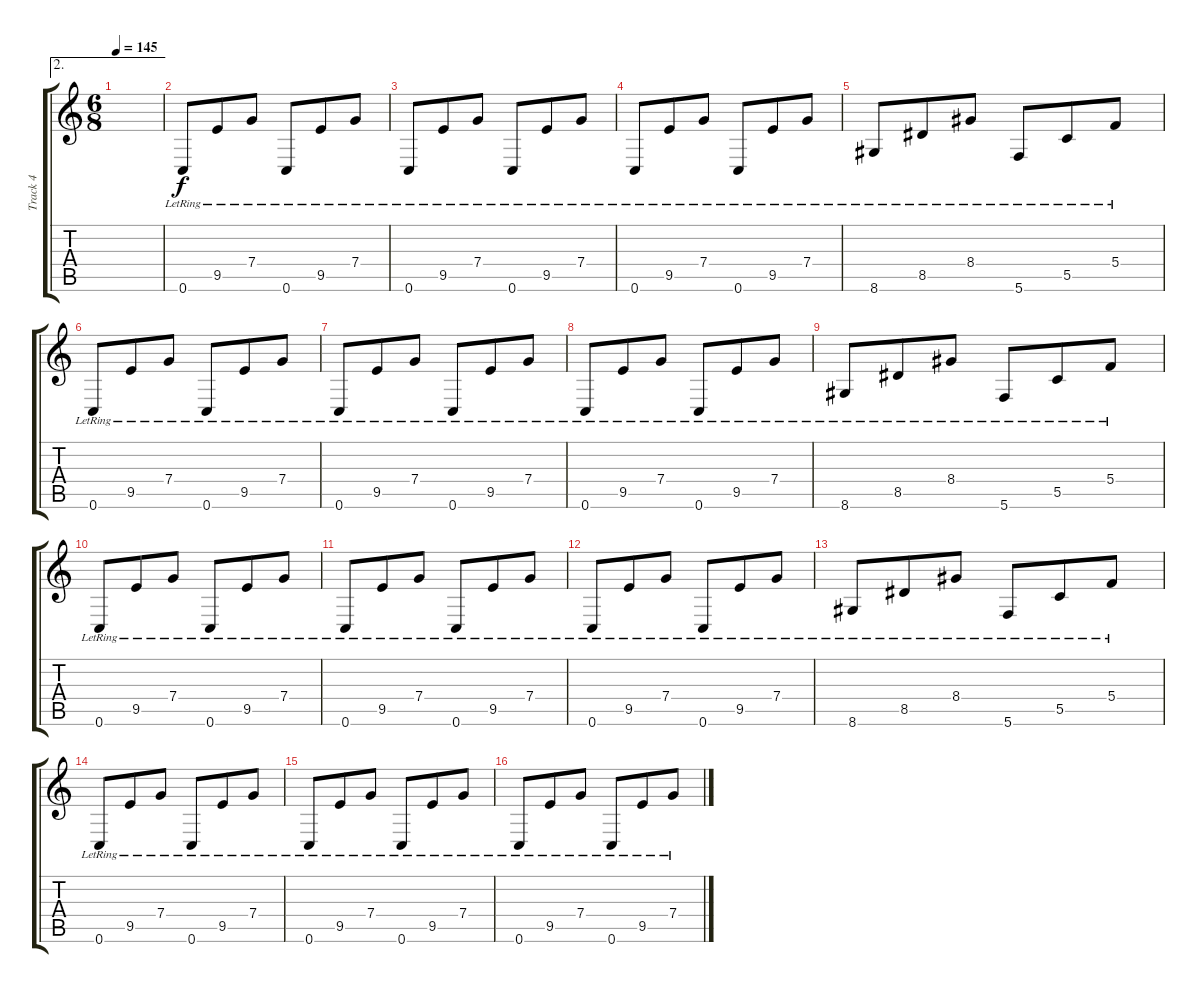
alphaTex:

\track ("Track 4" "Track 4") {instrument acousticguitarsteel}
\staff {score tabs}
\tuning (D4 A3 F3 C3 G2 C2) {hide}
\ae 2
\ts (6 8)
\tempo 145
\clef g2
\ks c
|
0.6{lr}.8 9.5{lr}.8 7.4{lr}.8 0.6{lr}.8 9.5{lr}.8 7.4{lr}.8 |
0.6{lr}.8 9.5{lr}.8 7.4{lr}.8 0.6{lr}.8 9.5{lr}.8 7.4{lr}.8 |
0.6{lr}.8 9.5{lr}.8 7.4{lr}.8 0.6{lr}.8 9.5{lr}.8 7.4{lr}.8 |
8.6{lr}.8 8.5{lr}.8 8.4{lr}.8 5.6{lr}.8 5.5{lr}.8 5.4{lr}.8 |
0.6{lr}.8 9.5{lr}.8 7.4{lr}.8 0.6{lr}.8 9.5{lr}.8 7.4{lr}.8 |
0.6{lr}.8 9.5{lr}.8 7.4{lr}.8 0.6{lr}.8 9.5{lr}.8 7.4{lr}.8 |
0.6{lr}.8 9.5{lr}.8 7.4{lr}.8 0.6{lr}.8 9.5{lr}.8 7.4{lr}.8 |
8.6{lr}.8 8.5{lr}.8 8.4{lr}.8 5.6{lr}.8 5.5{lr}.8 5.4{lr}.8 |
0.6{lr}.8 9.5{lr}.8 7.4{lr}.8 0.6{lr}.8 9.5{lr}.8 7.4{lr}.8 |
0.6{lr}.8 9.5{lr}.8 7.4{lr}.8 0.6{lr}.8 9.5{lr}.8 7.4{lr}.8 |
0.6{lr}.8 9.5{lr}.8 7.4{lr}.8 0.6{lr}.8 9.5{lr}.8 7.4{lr}.8 |
8.6{lr}.8 8.5{lr}.8 8.4{lr}.8 5.6{lr}.8 5.5{lr}.8 5.4{lr}.8 |
0.6{lr}.8 9.5{lr}.8 7.4{lr}.8 0.6{lr}.8 9.5{lr}.8 7.4{lr}.8 |
0.6{lr}.8 9.5{lr}.8 7.4{lr}.8 0.6{lr}.8 9.5{lr}.8 7.4{lr}.8 |
0.6{lr}.8 9.5{lr}.8 7.4{lr}.8 0.6{lr}.8 9.5{lr}.8 7.4{lr}.8
